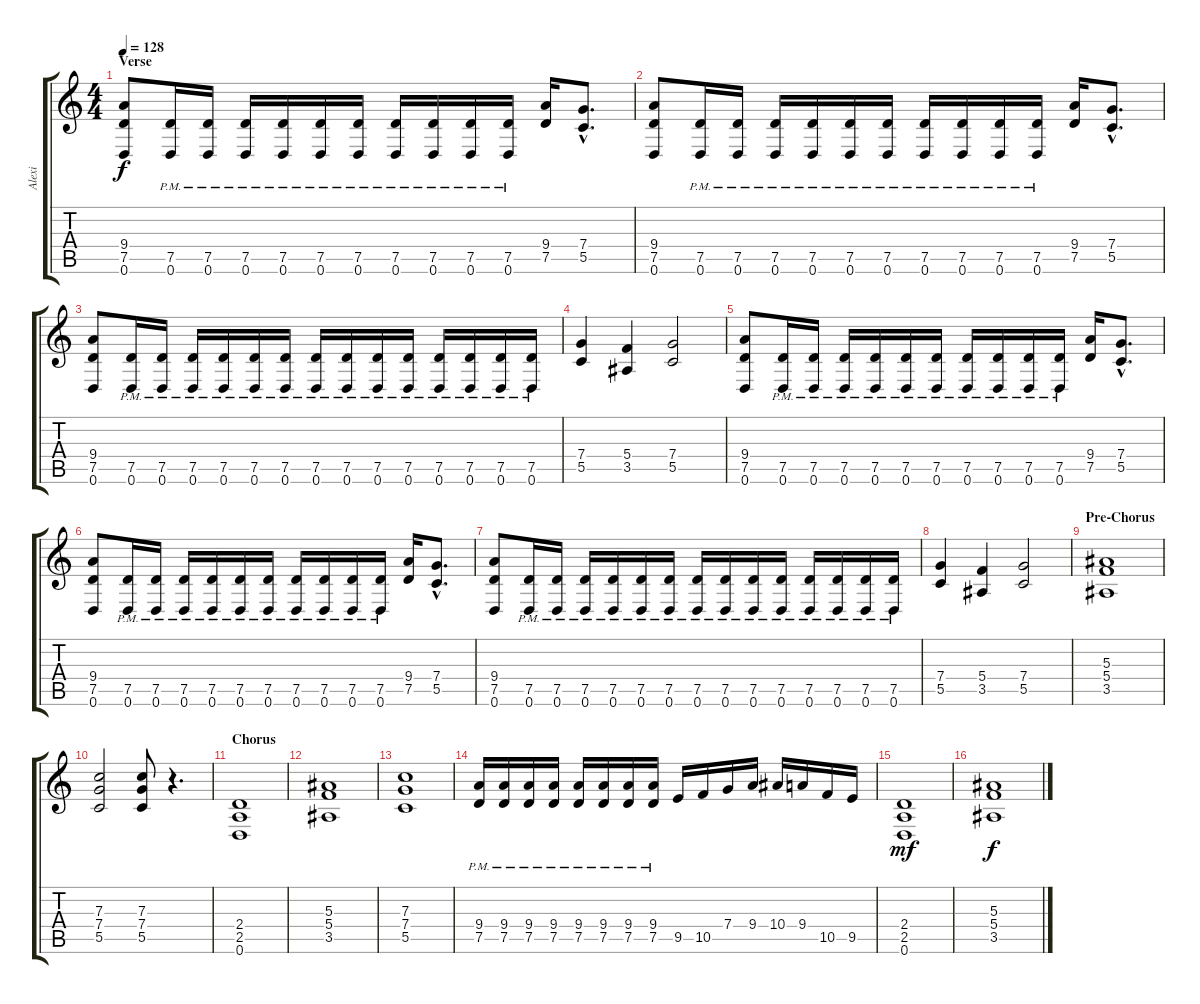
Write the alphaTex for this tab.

\track ("Alexi" "Alexi") {instrument overdrivenguitar}
\staff {score tabs}
\tuning (D4 A3 F3 C3 G2 D2) {hide}
\ts (4 4)
\section ("" "Verse")
\tempo 128
\clef g2
\ks c
(9.4 7.5 0.6).8{dy f} (7.5{pm} 0.6{pm}).16 (7.5{pm} 0.6{pm}).16 (7.5{pm} 0.6{pm}).16 (7.5{pm} 0.6{pm}).16 (7.5{pm} 0.6{pm}).16 (7.5{pm} 0.6{pm}).16 (7.5{pm} 0.6{pm}).16 (7.5{pm} 0.6{pm}).16 (7.5{pm} 0.6{pm}).16 (7.5{pm} 0.6{pm}).16 (9.4 7.5).16 (7.4{hac} 5.5{hac}).8{d} |
(9.4 7.5 0.6).8 (7.5{pm} 0.6{pm}).16 (7.5{pm} 0.6{pm}).16 (7.5{pm} 0.6{pm}).16 (7.5{pm} 0.6{pm}).16 (7.5{pm} 0.6{pm}).16 (7.5{pm} 0.6{pm}).16 (7.5{pm} 0.6{pm}).16 (7.5{pm} 0.6{pm}).16 (7.5{pm} 0.6{pm}).16 (7.5{pm} 0.6{pm}).16 (9.4 7.5).16 (7.4{hac} 5.5{hac}).8{d} |
(9.4 7.5 0.6).8 (7.5{pm} 0.6{pm}).16 (7.5{pm} 0.6{pm}).16 (7.5{pm} 0.6{pm}).16 (7.5{pm} 0.6{pm}).16 (7.5{pm} 0.6{pm}).16 (7.5{pm} 0.6{pm}).16 (7.5{pm} 0.6{pm}).16 (7.5{pm} 0.6{pm}).16 (7.5{pm} 0.6{pm}).16 (7.5{pm} 0.6{pm}).16 (7.5{pm} 0.6{pm}).16 (7.5{pm} 0.6{pm}).16 (7.5{pm} 0.6{pm}).16 (7.5{pm} 0.6{pm}).16 |
(7.4 5.5).4 (5.4 3.5).4 (7.4 5.5).2 |
(9.4 7.5 0.6).8 (7.5{pm} 0.6{pm}).16 (7.5{pm} 0.6{pm}).16 (7.5{pm} 0.6{pm}).16 (7.5{pm} 0.6{pm}).16 (7.5{pm} 0.6{pm}).16 (7.5{pm} 0.6{pm}).16 (7.5{pm} 0.6{pm}).16 (7.5{pm} 0.6{pm}).16 (7.5{pm} 0.6{pm}).16 (7.5{pm} 0.6{pm}).16 (9.4 7.5).16 (7.4{hac} 5.5{hac}).8{d} |
(9.4 7.5 0.6).8 (7.5{pm} 0.6{pm}).16 (7.5{pm} 0.6{pm}).16 (7.5{pm} 0.6{pm}).16 (7.5{pm} 0.6{pm}).16 (7.5{pm} 0.6{pm}).16 (7.5{pm} 0.6{pm}).16 (7.5{pm} 0.6{pm}).16 (7.5{pm} 0.6{pm}).16 (7.5{pm} 0.6{pm}).16 (7.5{pm} 0.6{pm}).16 (9.4 7.5).16 (7.4{hac} 5.5{hac}).8{d} |
(9.4 7.5 0.6).8 (7.5{pm} 0.6{pm}).16 (7.5{pm} 0.6{pm}).16 (7.5{pm} 0.6{pm}).16 (7.5{pm} 0.6{pm}).16 (7.5{pm} 0.6{pm}).16 (7.5{pm} 0.6{pm}).16 (7.5{pm} 0.6{pm}).16 (7.5{pm} 0.6{pm}).16 (7.5{pm} 0.6{pm}).16 (7.5{pm} 0.6{pm}).16 (7.5{pm} 0.6{pm}).16 (7.5{pm} 0.6{pm}).16 (7.5{pm} 0.6{pm}).16 (7.5{pm} 0.6{pm}).16 |
(7.4 5.5).4 (5.4 3.5).4 (7.4 5.5).2 |
\section ("" "Pre-Chorus")
(5.3 5.4 3.5).1 |
(7.3 7.4 5.5).2 (7.3 7.4 5.5).8 r.4{d} |
\section ("" "Chorus")
(2.4 2.5 0.6).1 |
(5.3 5.4 3.5).1 |
(7.3 7.4 5.5).1 |
(9.4{pm} 7.5{pm}).16 (9.4{pm} 7.5{pm}).16 (9.4{pm} 7.5{pm}).16 (9.4{pm} 7.5{pm}).16 (9.4{pm} 7.5{pm}).16 (9.4{pm} 7.5{pm}).16 (9.4{pm} 7.5{pm}).16 (9.4{pm} 7.5{pm}).16 9.5.16 10.5.16 7.4.16 9.4.16 10.4.16 9.4.16 10.5.16 9.5.16 |
(2.4 2.5 0.6).1{dy mf} |
(5.3 5.4 3.5).1{dy f}
